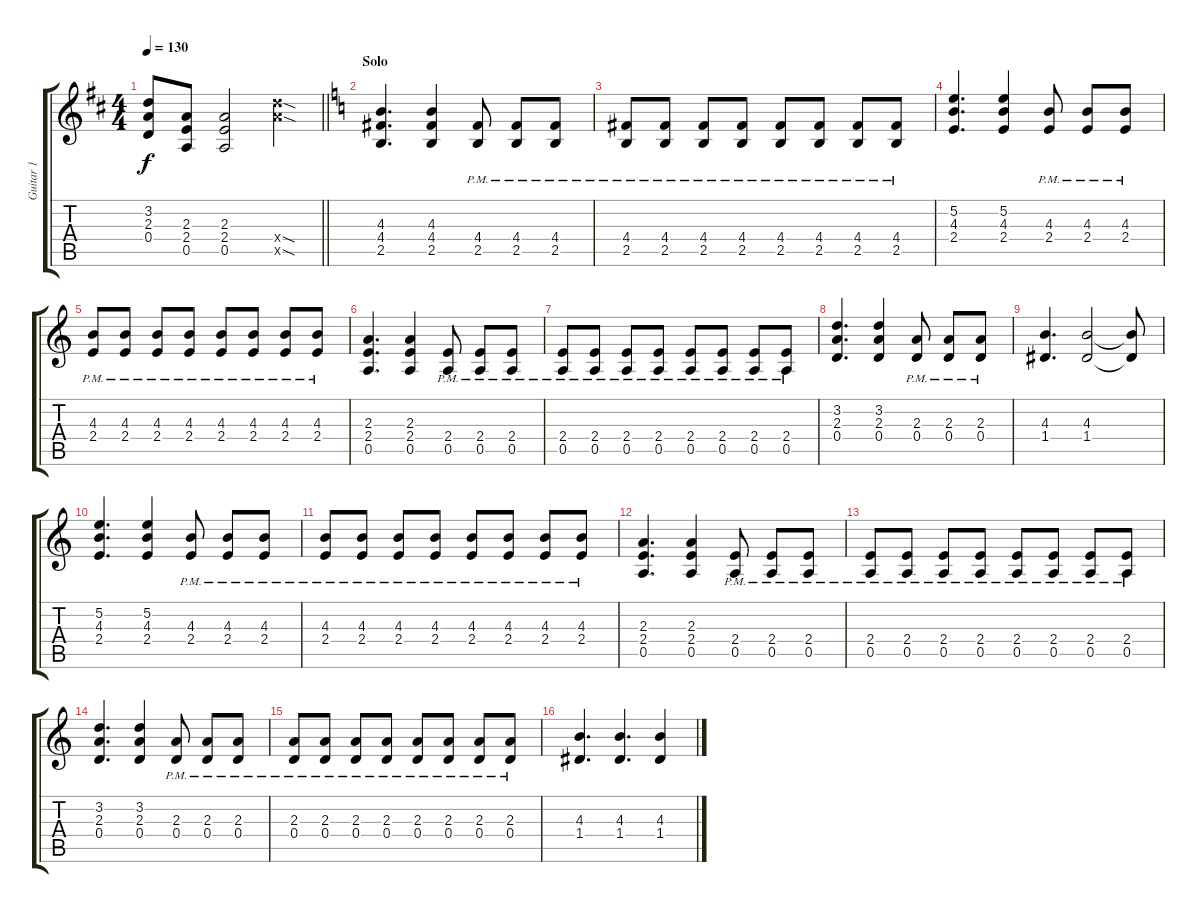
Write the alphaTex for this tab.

\track ("Guitar 1" "Guitar 1") {instrument acousticguitarsteel}
\staff {score tabs}
\tuning (E4 B3 G3 D3 A2 E2) {hide}
\ts (4 4)
\tempo 130
\clef g2
\barLineRight lightlight
\ks d
(3.2{t} 2.3{t} 0.4{t}).8{dy f} (2.3 2.4 0.5).8 (2.3 2.4 0.5).2 (12.4{sod x} 12.5{sod x}).4 |
\section ("" "Solo")
\ks c
(4.3 4.4 2.5).4{d} (4.3 4.4 2.5).4 (4.4{pm} 2.5{pm}).8 (4.4{pm} 2.5{pm}).8 (4.4{pm} 2.5{pm}).8 |
(4.4{pm} 2.5{pm}).8 (4.4{pm} 2.5{pm}).8 (4.4{pm} 2.5{pm}).8 (4.4{pm} 2.5{pm}).8 (4.4{pm} 2.5{pm}).8 (4.4{pm} 2.5{pm}).8 (4.4{pm} 2.5{pm}).8 (4.4{pm} 2.5{pm}).8 |
(5.2 4.3 2.4).4{d} (5.2 4.3 2.4).4 (4.3{pm} 2.4{pm}).8 (4.3{pm} 2.4{pm}).8 (4.3{pm} 2.4{pm}).8 |
(4.3{pm} 2.4{pm}).8 (4.3{pm} 2.4{pm}).8 (4.3{pm} 2.4{pm}).8 (4.3{pm} 2.4{pm}).8 (4.3{pm} 2.4{pm}).8 (4.3{pm} 2.4{pm}).8 (4.3{pm} 2.4{pm}).8 (4.3{pm} 2.4{pm}).8 |
(2.3 2.4 0.5).4{d} (2.3 2.4 0.5).4 (2.4{pm} 0.5{pm}).8 (2.4{pm} 0.5{pm}).8 (2.4{pm} 0.5{pm}).8 |
(2.4{pm} 0.5{pm}).8 (2.4{pm} 0.5{pm}).8 (2.4{pm} 0.5{pm}).8 (2.4{pm} 0.5{pm}).8 (2.4{pm} 0.5{pm}).8 (2.4{pm} 0.5{pm}).8 (2.4{pm} 0.5{pm}).8 (2.4{pm} 0.5{pm}).8 |
(3.2 2.3 0.4).4{d} (3.2 2.3 0.4).4 (2.3{pm} 0.4{pm}).8 (2.3{pm} 0.4{pm}).8 (2.3{pm} 0.4{pm}).8 |
(4.3 1.4).4{d} (4.3 1.4).2 (4.3{t} 1.4{t}).8 |
(5.2 4.3 2.4).4{d} (5.2 4.3 2.4).4 (4.3{pm} 2.4{pm}).8 (4.3{pm} 2.4{pm}).8 (4.3{pm} 2.4{pm}).8 |
(4.3{pm} 2.4{pm}).8 (4.3{pm} 2.4{pm}).8 (4.3{pm} 2.4{pm}).8 (4.3{pm} 2.4{pm}).8 (4.3{pm} 2.4{pm}).8 (4.3{pm} 2.4{pm}).8 (4.3{pm} 2.4{pm}).8 (4.3{pm} 2.4{pm}).8 |
(2.3 2.4 0.5).4{d} (2.3 2.4 0.5).4 (2.4{pm} 0.5{pm}).8 (2.4{pm} 0.5{pm}).8 (2.4{pm} 0.5{pm}).8 |
(2.4{pm} 0.5{pm}).8 (2.4{pm} 0.5{pm}).8 (2.4{pm} 0.5{pm}).8 (2.4{pm} 0.5{pm}).8 (2.4{pm} 0.5{pm}).8 (2.4{pm} 0.5{pm}).8 (2.4{pm} 0.5{pm}).8 (2.4{pm} 0.5{pm}).8 |
(3.2 2.3 0.4).4{d} (3.2 2.3 0.4).4 (2.3{pm} 0.4{pm}).8 (2.3{pm} 0.4{pm}).8 (2.3{pm} 0.4{pm}).8 |
(2.3{pm} 0.4{pm}).8 (2.3{pm} 0.4{pm}).8 (2.3{pm} 0.4{pm}).8 (2.3{pm} 0.4{pm}).8 (2.3{pm} 0.4{pm}).8 (2.3{pm} 0.4{pm}).8 (2.3{pm} 0.4{pm}).8 (2.3{pm} 0.4{pm}).8 |
(4.3 1.4).4{d} (4.3 1.4).4{d} (4.3 1.4).4
